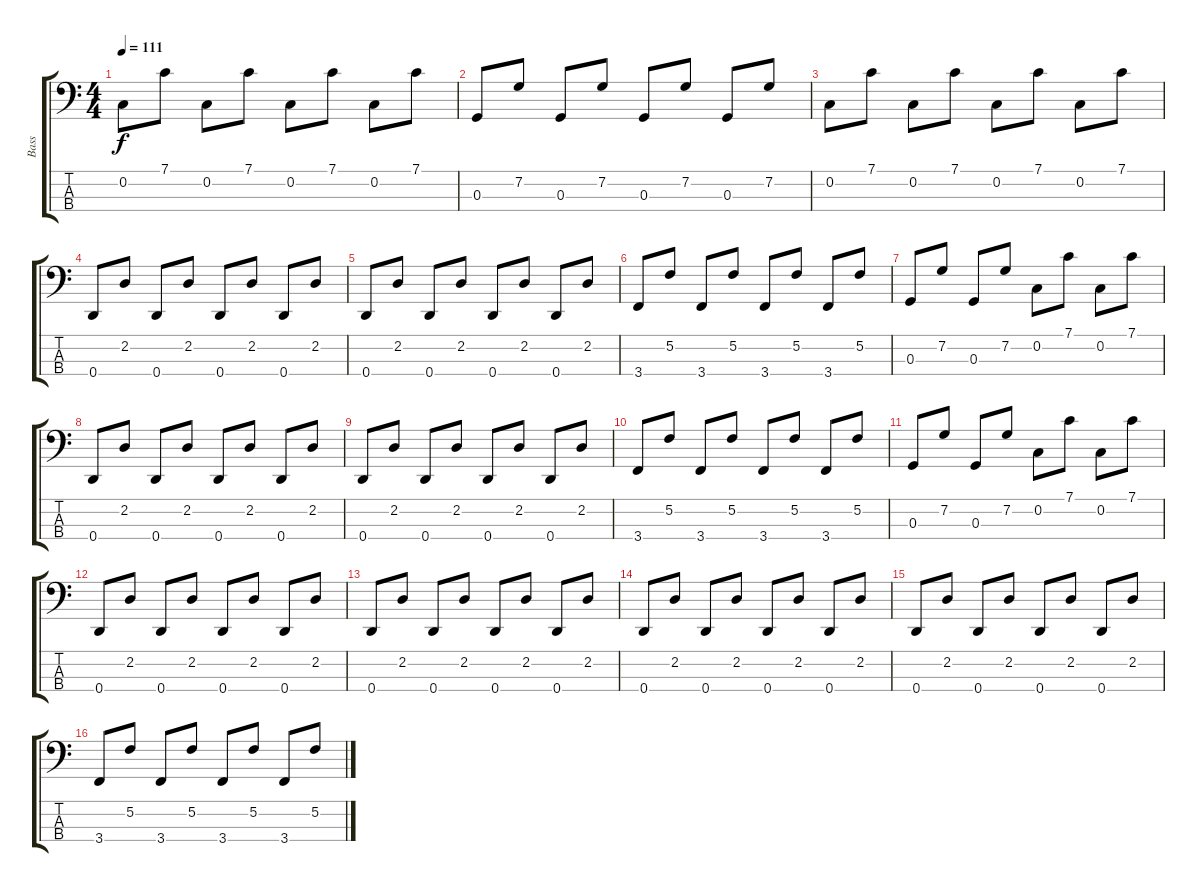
\track ("Bass" "Bass") {instrument synthbass1}
\staff {score tabs}
\tuning (F2 C2 G1 D1) {hide}
\ts (4 4)
\tempo 111
\clef f4
\ks c
0.2.8{dy f} 7.1.8 0.2.8 7.1.8 0.2.8 7.1.8 0.2.8 7.1.8 |
0.3.8 7.2.8 0.3.8 7.2.8 0.3.8 7.2.8 0.3.8 7.2.8 |
0.2.8 7.1.8 0.2.8 7.1.8 0.2.8 7.1.8 0.2.8 7.1.8 |
0.4.8 2.2.8 0.4.8 2.2.8 0.4.8 2.2.8 0.4.8 2.2.8 |
0.4.8 2.2.8 0.4.8 2.2.8 0.4.8 2.2.8 0.4.8 2.2.8 |
3.4.8 5.2.8 3.4.8 5.2.8 3.4.8 5.2.8 3.4.8 5.2.8 |
0.3.8 7.2.8 0.3.8 7.2.8 0.2.8 7.1.8 0.2.8 7.1.8 |
0.4.8 2.2.8 0.4.8 2.2.8 0.4.8 2.2.8 0.4.8 2.2.8 |
0.4.8 2.2.8 0.4.8 2.2.8 0.4.8 2.2.8 0.4.8 2.2.8 |
3.4.8 5.2.8 3.4.8 5.2.8 3.4.8 5.2.8 3.4.8 5.2.8 |
0.3.8 7.2.8 0.3.8 7.2.8 0.2.8 7.1.8 0.2.8 7.1.8 |
0.4.8 2.2.8 0.4.8 2.2.8 0.4.8 2.2.8 0.4.8 2.2.8 |
0.4.8 2.2.8 0.4.8 2.2.8 0.4.8 2.2.8 0.4.8 2.2.8 |
0.4.8 2.2.8 0.4.8 2.2.8 0.4.8 2.2.8 0.4.8 2.2.8 |
0.4.8 2.2.8 0.4.8 2.2.8 0.4.8 2.2.8 0.4.8 2.2.8 |
3.4.8 5.2.8 3.4.8 5.2.8 3.4.8 5.2.8 3.4.8 5.2.8
